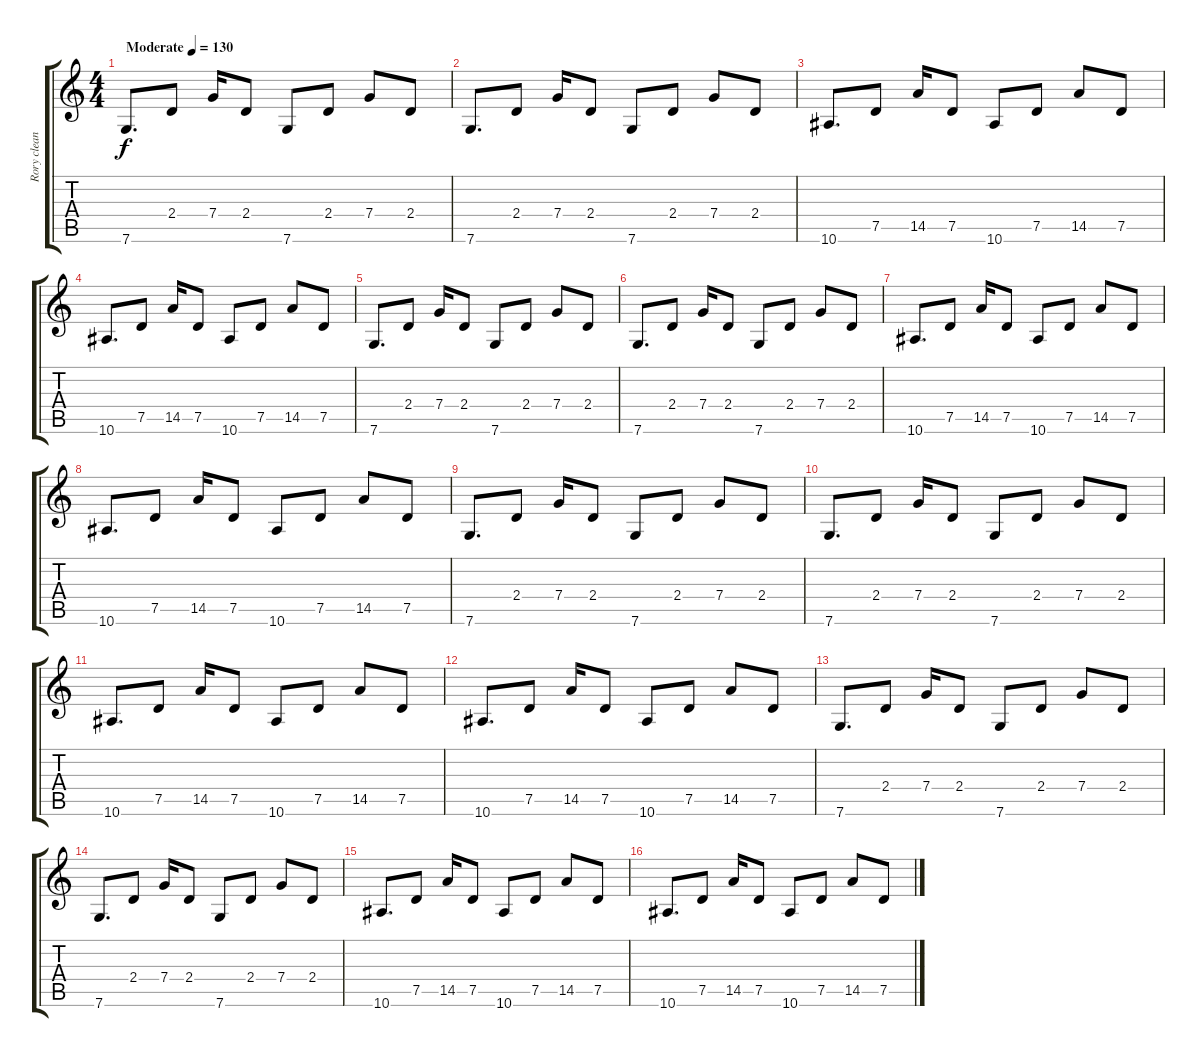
\track ("Rory clean" "Rory clean") {instrument electricguitarjazz}
\staff {score tabs}
\tuning (E4 B3 G3 C3 G2 C2) {hide}
\ts (4 4)
\tempo (130 "Moderate")
\clef g2
\ks c
7.6.8{d dy f instrument electricguitarjazz} 2.4.8 7.4.16 2.4.8 7.6.8 2.4.8 7.4.8 2.4.8 |
7.6.8{d} 2.4.8 7.4.16 2.4.8 7.6.8 2.4.8 7.4.8 2.4.8 |
10.6.8{d} 7.5.8 14.5.16 7.5.8 10.6.8 7.5.8 14.5.8 7.5.8 |
10.6.8{d} 7.5.8 14.5.16 7.5.8 10.6.8 7.5.8 14.5.8 7.5.8 |
7.6.8{d} 2.4.8 7.4.16 2.4.8 7.6.8 2.4.8 7.4.8 2.4.8 |
7.6.8{d} 2.4.8 7.4.16 2.4.8 7.6.8 2.4.8 7.4.8 2.4.8 |
10.6.8{d} 7.5.8 14.5.16 7.5.8 10.6.8 7.5.8 14.5.8 7.5.8 |
10.6.8{d} 7.5.8 14.5.16 7.5.8 10.6.8 7.5.8 14.5.8 7.5.8 |
7.6.8{d} 2.4.8 7.4.16 2.4.8 7.6.8 2.4.8 7.4.8 2.4.8 |
7.6.8{d} 2.4.8 7.4.16 2.4.8 7.6.8 2.4.8 7.4.8 2.4.8 |
10.6.8{d} 7.5.8 14.5.16 7.5.8 10.6.8 7.5.8 14.5.8 7.5.8 |
10.6.8{d} 7.5.8 14.5.16 7.5.8 10.6.8 7.5.8 14.5.8 7.5.8 |
7.6.8{d} 2.4.8 7.4.16 2.4.8 7.6.8 2.4.8 7.4.8 2.4.8 |
7.6.8{d} 2.4.8 7.4.16 2.4.8 7.6.8 2.4.8 7.4.8 2.4.8 |
10.6.8{d} 7.5.8 14.5.16 7.5.8 10.6.8 7.5.8 14.5.8 7.5.8 |
10.6.8{d} 7.5.8 14.5.16 7.5.8 10.6.8 7.5.8 14.5.8 7.5.8
